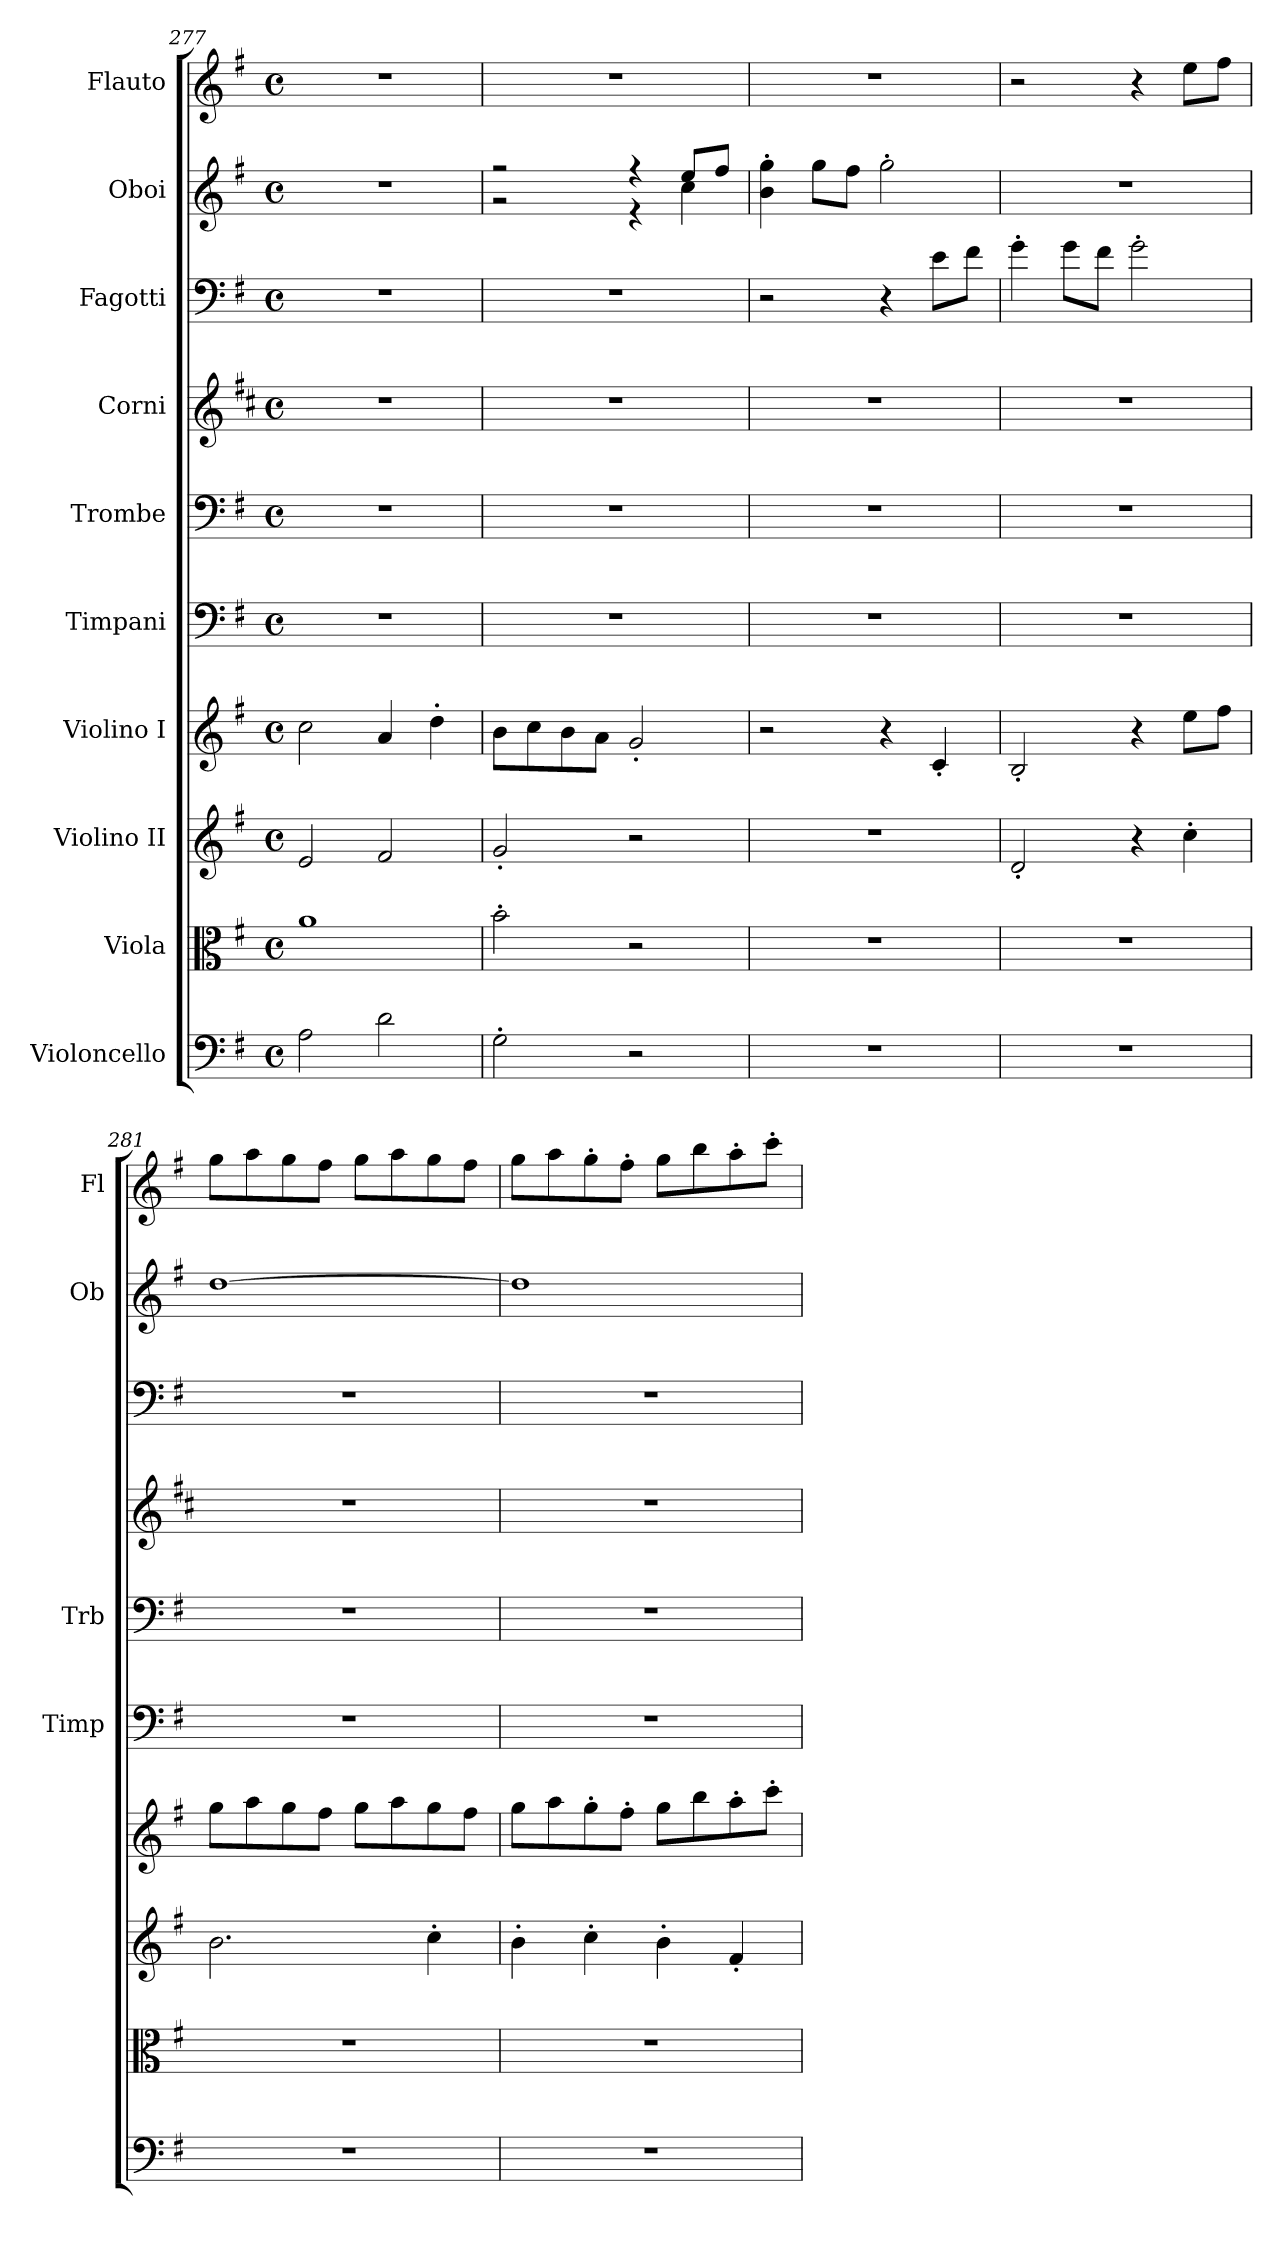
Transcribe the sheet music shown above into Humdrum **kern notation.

**kern	**kern	**kern	**kern	**kern	**kern	**kern	**kern	**kern	**kern
*part10	*part9	*part8	*part7	*part6	*part5	*part4	*part3	*part2	*part1
*staff10	*staff9	*staff8	*staff7	*staff6	*staff5	*staff4	*staff3	*staff2	*staff1
*I"Violoncello	*I"Viola	*I"Violino II	*I"Violino I	*I"Timpani	*I"Trombe	*I"Corni	*I"Fagotti	*I"Oboi	*I"Flauto
*	*	*	*	*I'Timp	*I'Trb	*	*	*I'Ob	*I'Fl
*clefF4	*clefC3	*clefG2	*clefG2	*clefF4	*clefF4	*clefG2	*clefF4	*clefG2	*clefG2
*	*	*	*	*	*	*ITrd4c7	*	*	*
*k[f#]	*k[f#]	*k[f#]	*k[f#]	*k[f#]	*k[f#]	*k[f#]	*k[f#]	*k[f#]	*k[f#]
*M4/4	*M4/4	*M4/4	*M4/4	*M4/4	*M4/4	*M4/4	*M4/4	*M4/4	*M4/4
*met(c)	*met(c)	*met(c)	*met(c)	*met(c)	*met(c)	*met(c)	*met(c)	*met(c)	*met(c)
=277	=277	=277	=277	=277	=277	=277	=277	=277	=277
2A\	1a	2e/	2cc\	1r	1r	1r	1r	1r	1r
2d\	.	2f#/	4a/	.	.	.	.	.	.
.	.	.	4dd'\	.	.	.	.	.	.
!!LO:LB:g=z
=278	=278	=278	=278	=278	=278	=278	=278	=278	=278
*	*	*	*	*	*	*	*	*^	*
2G'\	2b'\	2g'/	8b\L	1r	1r	1r	1r	2r	2r	1r
.	.	.	8cc\	.	.	.	.	.	.	.
.	.	.	8b\	.	.	.	.	.	.	.
.	.	.	8a\J	.	.	.	.	.	.	.
2r	2r	2r	2g'/	.	.	.	.	4r	4r	.
.	.	.	.	.	.	.	.	8ee/L	4cc\	.
.	.	.	.	.	.	.	.	8ff#/J	.	.
*	*	*	*	*	*	*	*	*v	*v	*
=279	=279	=279	=279	=279	=279	=279	=279	=279	=279
1r	1r	1r	2r	1r	1r	1r	2r	4b\' 4gg\'	1r
.	.	.	.	.	.	.	.	8gg\L	.
.	.	.	.	.	.	.	.	8ff#\J	.
.	.	.	4r	.	.	.	4r	2gg'\	.
.	.	.	4c'/	.	.	.	8e\L	.	.
.	.	.	.	.	.	.	8f#\J	.	.
=280	=280	=280	=280	=280	=280	=280	=280	=280	=280
1r	1r	2d'/	2B'/	1r	1r	1r	4g'\	1r	2r
.	.	.	.	.	.	.	8g\L	.	.
.	.	.	.	.	.	.	8f#\J	.	.
.	.	4r	4r	.	.	.	2g'\	.	4r
.	.	4cc'\	8ee\L	.	.	.	.	.	8ee\L
.	.	.	8ff#\J	.	.	.	.	.	8ff#\J
=281	=281	=281	=281	=281	=281	=281	=281	=281	=281
1r	1r	2.b\	8gg\L	1r	1r	1r	1r	[1dd	8gg\L
.	.	.	8aa\	.	.	.	.	.	8aa\
.	.	.	8gg\	.	.	.	.	.	8gg\
.	.	.	8ff#\J	.	.	.	.	.	8ff#\J
.	.	.	8gg\L	.	.	.	.	.	8gg\L
.	.	.	8aa\	.	.	.	.	.	8aa\
.	.	4cc'\	8gg\	.	.	.	.	.	8gg\
.	.	.	8ff#\J	.	.	.	.	.	8ff#\J
=282	=282	=282	=282	=282	=282	=282	=282	=282	=282
1r	1r	4b'\	8gg\L	1r	1r	1r	1r	1dd]	8gg\L
.	.	.	8aa\	.	.	.	.	.	8aa\
.	.	4cc'\	8gg'\	.	.	.	.	.	8gg'\
.	.	.	8ff#'\J	.	.	.	.	.	8ff#'\J
.	.	4b'\	8gg\L	.	.	.	.	.	8gg\L
.	.	.	8bb\	.	.	.	.	.	8bb\
.	.	4f#'/	8aa'\	.	.	.	.	.	8aa'\
.	.	.	8ccc'\J	.	.	.	.	.	8ccc'\J
=	=	=	=	=	=	=	=	=	=
*-	*-	*-	*-	*-	*-	*-	*-	*-	*-
